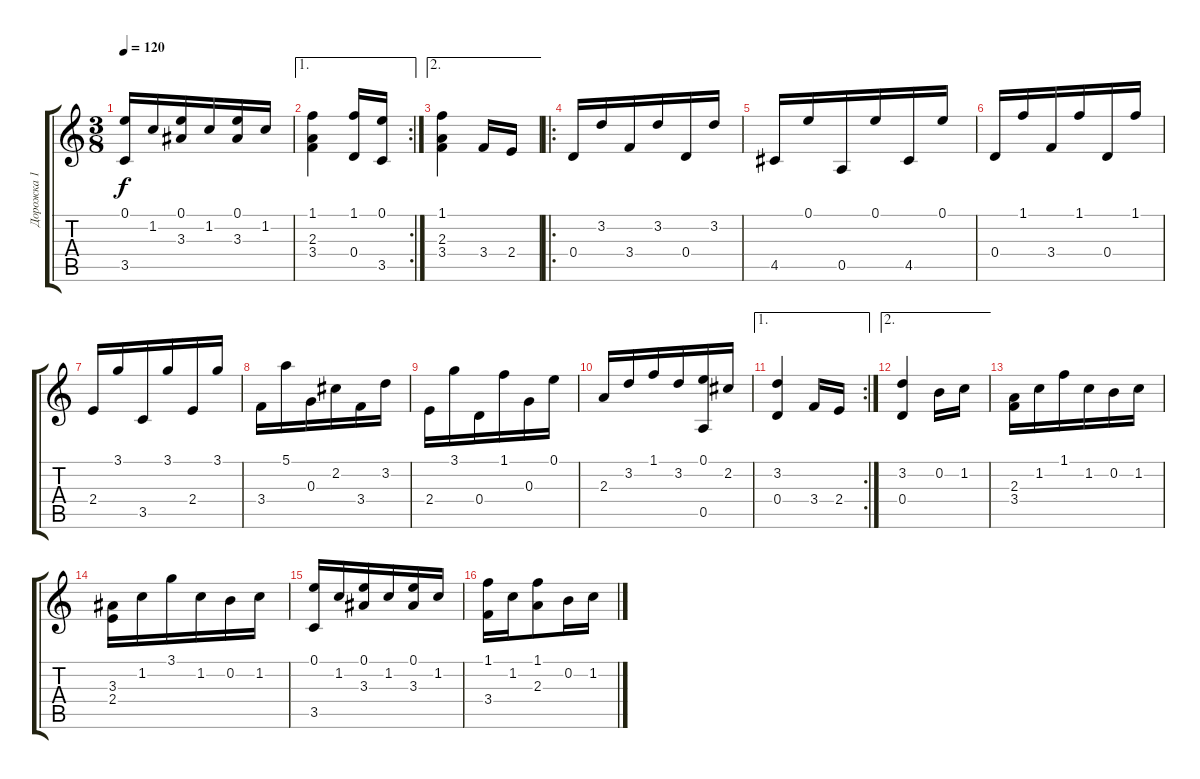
\track ("Дорожка 1" "Дорожка 1") {instrument acousticguitarnylon}
\staff {score tabs}
\tuning (E4 B3 G3 D3 A2 E2) {hide}
\ts (3 8)
\tempo 120
\clef g2
\ks c
(0.1 3.5).16{dy f} 1.2.16 (0.1 3.3).16 1.2.16 (0.1 3.3).16 1.2.16 |
\ae 1
\rc 2
(1.1 2.3 3.4).4 (1.1 0.4).16 (0.1 3.5).16 |
\ae 2
(1.1 2.3 3.4).4 3.4.16 2.4.16 |
\ro
0.4.16 3.2.16 3.4.16 3.2.16 0.4.16 3.2.16 |
4.5.16 0.1.16 0.5.16 0.1.16 4.5.16 0.1.16 |
0.4.16 1.1.16 3.4.16 1.1.16 0.4.16 1.1.16 |
2.4.16 3.1.16 3.5.16 3.1.16 2.4.16 3.1.16 |
3.4.16 5.1.16 0.3.16 2.2.16 3.4.16 3.2.16 |
2.4.16 3.1.16 0.4.16 1.1.16 0.3.16 0.1.16 |
2.3.16 3.2.16 1.1.16 3.2.16 (0.1 0.5).16 2.2.16 |
\ae 1
\rc 2
(3.2 0.4).4 3.4.16 2.4.16 |
\ae 2
(3.2 0.4).4 0.2.16 1.2.16 |
(2.3 3.4).16 1.2.16 1.1.16 1.2.16 0.2.16 1.2.16 |
(3.3 2.4).16 1.2.16 3.1.16 1.2.16 0.2.16 1.2.16 |
(0.1 3.5).16 1.2.16 (0.1 3.3).16 1.2.16 (0.1 3.3).16 1.2.16 |
(1.1 3.4).16 1.2.16 (1.1 2.3).8 0.2.16 1.2.16
